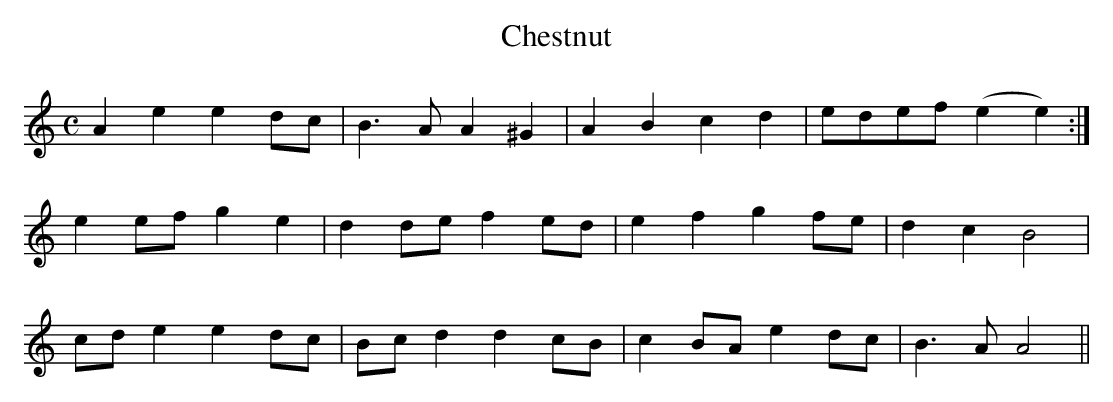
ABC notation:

X:1
T:Chestnut
L:1/8
M:C
K:Amin
A2 e2 e2 dc | B3A A2 ^G2 | A2 B2 c2 d2 | edef (e2e2) :|
e2 ef g2 e2 | d2 de f2 ed | e2 f2 g2 fe | d2 c2 B4 |
cd e2 e2 dc | Bc d2 d2 cB | c2 BA e2 dc | B3A A4 ||
